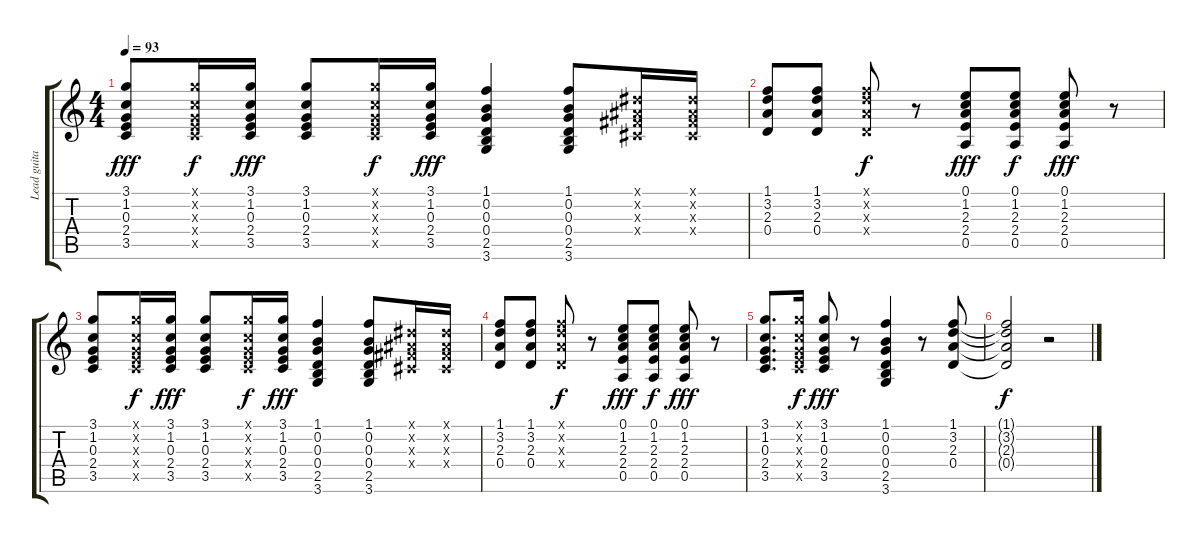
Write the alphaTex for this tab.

\track ("Lead guitar" "Lead guita") {instrument electricguitarclean}
\staff {score tabs}
\tuning (E4 B3 G3 D3 A2 E2) {hide}
\ts (4 4)
\tempo 93
\clef g2
\ks c
(3.1 1.2 0.3 2.4 3.5).8{dy fff} (3.1{x} 1.2{x} 0.3{x} 2.4{x} 3.5{x}).16{dy f} (3.1 1.2 0.3 2.4 3.5).16{dy fff} (3.1 1.2 0.3 2.4 3.5).8 (3.1{x} 1.2{x} 0.3{x} 2.4{x} 3.5{x}).16{dy f} (3.1 1.2 0.3 2.4 3.5).16{dy fff} (1.1 0.2 0.3 0.4 2.5 3.6).4 (1.1 0.2 0.3 0.4 2.5 3.6).8 (-1.1{x} -1.2{x} -1.3{x} -1.4{x}).16 (-1.1{x} -1.2{x} -1.3{x} -1.4{x}).16 |
(1.1 3.2 2.3 0.4).8 (1.1 3.2 2.3 0.4).8 (1.1{x} 3.2{x} 2.3{x} 0.4{x}).8{dy f} r.8 (0.1 1.2 2.3 2.4 0.5).8{dy fff} (0.1 1.2 2.3 2.4 0.5).8{dy f} (0.1 1.2 2.3 2.4 0.5).8{dy fff} r.8 |
(3.1 1.2 0.3 2.4 3.5).8 (3.1{x} 1.2{x} 0.3{x} 2.4{x} 3.5{x}).16{dy f} (3.1 1.2 0.3 2.4 3.5).16{dy fff} (3.1 1.2 0.3 2.4 3.5).8 (3.1{x} 1.2{x} 0.3{x} 2.4{x} 3.5{x}).16{dy f} (3.1 1.2 0.3 2.4 3.5).16{dy fff} (1.1 0.2 0.3 0.4 2.5 3.6).4 (1.1 0.2 0.3 0.4 2.5 3.6).8 (-1.1{x} -1.2{x} -1.3{x} -1.4{x}).16 (-1.1{x} -1.2{x} -1.3{x} -1.4{x}).16 |
(1.1 3.2 2.3 0.4).8 (1.1 3.2 2.3 0.4).8 (1.1{x} 3.2{x} 2.3{x} 0.4{x}).8{dy f} r.8 (0.1 1.2 2.3 2.4 0.5).8{dy fff} (0.1 1.2 2.3 2.4 0.5).8{dy f} (0.1 1.2 2.3 2.4 0.5).8{dy fff} r.8 |
(3.1 1.2 0.3 2.4 3.5).8{d} (3.1{x} 1.2{x} 0.3{x} 2.4{x} 3.5{x}).16{dy f} (3.1 1.2 0.3 2.4 3.5).8{dy fff} r.8 (1.1 0.2 0.3 0.4 2.5 3.6).4 r.8 (1.1 3.2 2.3 0.4).8 |
(1.1{t} 3.2{t} 2.3{t} 0.4{t}).2{dy f} r.2
